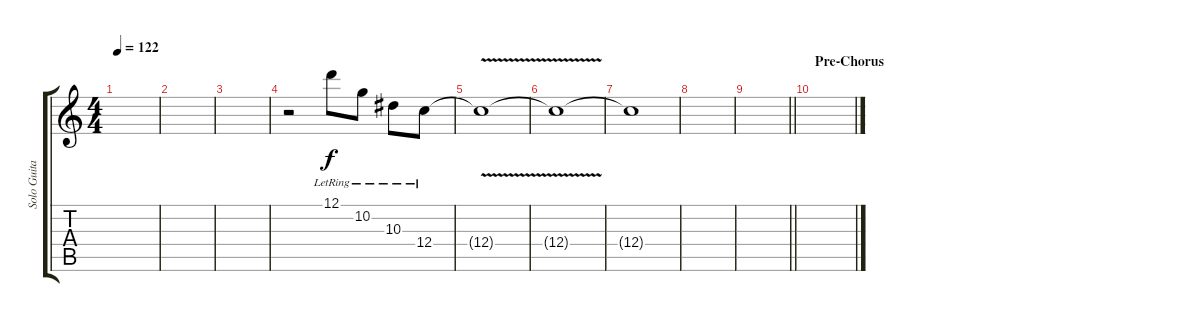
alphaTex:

\track ("Solo Guitar" "Solo Guita") {instrument overdrivenguitar}
\staff {score tabs}
\tuning (D4 A3 F3 C3 G2 D2) {hide}
\ts (4 4)
\tempo 122
\clef g2
\ks c
|
|
|
r.2 12.1{lr}.8 10.2{lr}.8 10.3{lr}.8 12.4{lr}.8 |
12.4{v t}.1 |
12.4{t}.1 |
12.4{t}.1 |
|
\barLineRight lightlight
|
\section ("" "Pre-Chorus")
